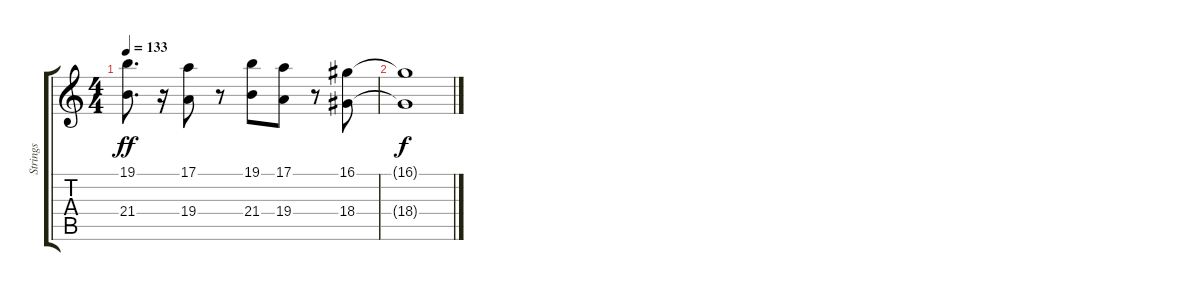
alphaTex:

\track ("Strings" "Strings") {instrument stringensemble1}
\staff {score tabs}
\tuning (E4 B3 G3 D3 A2 E2) {hide}
\ts (4 4)
\tempo 133
\clef g2
\ks c
(19.1 21.4).8{d dy ff} r.16 (17.1 19.4).8 r.8 (19.1 21.4).8 (17.1 19.4).8 r.8 (16.1 18.4).8 |
(16.1{t} 18.4{t}).1{dy f}
